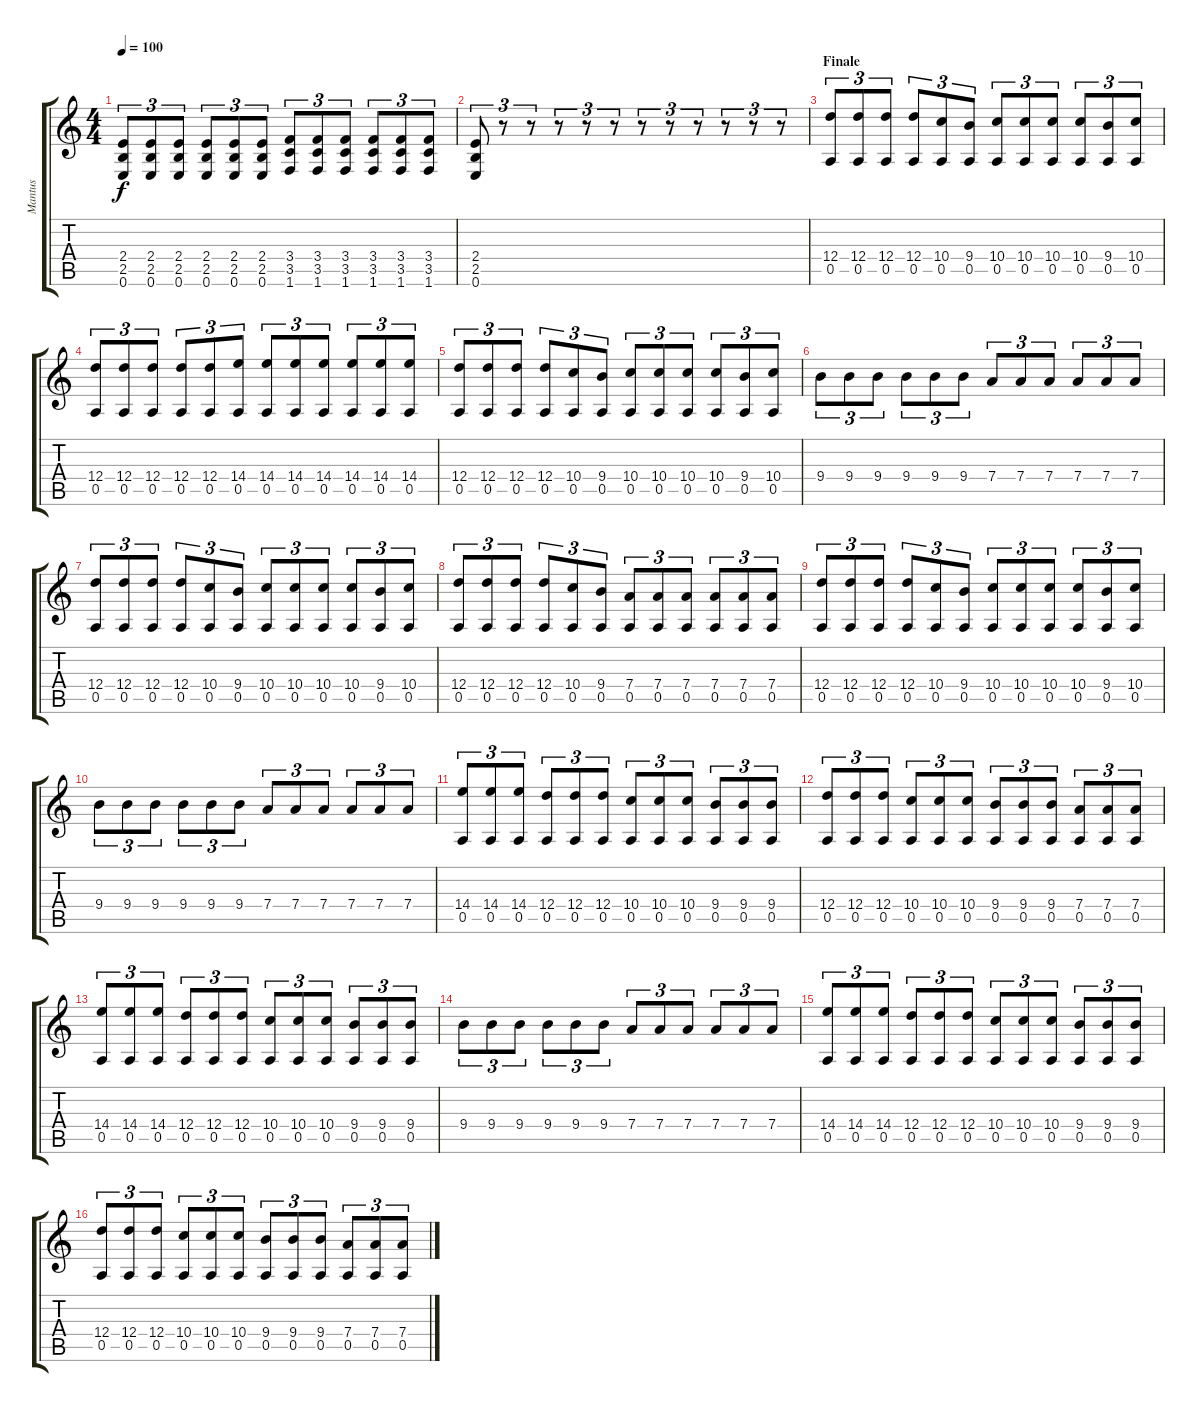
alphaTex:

\track ("Mantus" "Mantus") {instrument distortionguitar}
\staff {score tabs}
\tuning (E4 B3 G3 D3 A2 E2) {hide}
\ts (4 4)
\tempo 100
\clef g2
\ks c
(2.4 2.5 0.6).8{tu (3 2) dy f} (2.4 2.5 0.6).8{tu (3 2)} (2.4 2.5 0.6).8{tu (3 2)} (2.4 2.5 0.6).8{tu (3 2)} (2.4 2.5 0.6).8{tu (3 2)} (2.4 2.5 0.6).8{tu (3 2)} (3.4 3.5 1.6).8{tu (3 2)} (3.4 3.5 1.6).8{tu (3 2)} (3.4 3.5 1.6).8{tu (3 2)} (3.4 3.5 1.6).8{tu (3 2)} (3.4 3.5 1.6).8{tu (3 2)} (3.4 3.5 1.6).8{tu (3 2)} |
(2.4 2.5 0.6).8{tu (3 2)} r.8{tu (3 2)} r.8{tu (3 2)} r.8{tu (3 2)} r.8{tu (3 2)} r.8{tu (3 2)} r.8{tu (3 2)} r.8{tu (3 2)} r.8{tu (3 2)} r.8{tu (3 2)} r.8{tu (3 2)} r.8{tu (3 2)} |
\section ("" "Finale")
(12.4 0.5).8{tu (3 2)} (12.4 0.5).8{tu (3 2)} (12.4 0.5).8{tu (3 2)} (12.4 0.5).8{tu (3 2)} (10.4 0.5).8{tu (3 2)} (9.4 0.5).8{tu (3 2)} (10.4 0.5).8{tu (3 2)} (10.4 0.5).8{tu (3 2)} (10.4 0.5).8{tu (3 2)} (10.4 0.5).8{tu (3 2)} (9.4 0.5).8{tu (3 2)} (10.4 0.5).8{tu (3 2)} |
(12.4 0.5).8{tu (3 2)} (12.4 0.5).8{tu (3 2)} (12.4 0.5).8{tu (3 2)} (12.4 0.5).8{tu (3 2)} (12.4 0.5).8{tu (3 2)} (14.4 0.5).8{tu (3 2)} (14.4 0.5).8{tu (3 2)} (14.4 0.5).8{tu (3 2)} (14.4 0.5).8{tu (3 2)} (14.4 0.5).8{tu (3 2)} (14.4 0.5).8{tu (3 2)} (14.4 0.5).8{tu (3 2)} |
(12.4 0.5).8{tu (3 2)} (12.4 0.5).8{tu (3 2)} (12.4 0.5).8{tu (3 2)} (12.4 0.5).8{tu (3 2)} (10.4 0.5).8{tu (3 2)} (9.4 0.5).8{tu (3 2)} (10.4 0.5).8{tu (3 2)} (10.4 0.5).8{tu (3 2)} (10.4 0.5).8{tu (3 2)} (10.4 0.5).8{tu (3 2)} (9.4 0.5).8{tu (3 2)} (10.4 0.5).8{tu (3 2)} |
9.4.8{tu (3 2)} 9.4.8{tu (3 2)} 9.4.8{tu (3 2)} 9.4.8{tu (3 2)} 9.4.8{tu (3 2)} 9.4.8{tu (3 2)} 7.4.8{tu (3 2)} 7.4.8{tu (3 2)} 7.4.8{tu (3 2)} 7.4.8{tu (3 2)} 7.4.8{tu (3 2)} 7.4.8{tu (3 2)} |
(12.4 0.5).8{tu (3 2)} (12.4 0.5).8{tu (3 2)} (12.4 0.5).8{tu (3 2)} (12.4 0.5).8{tu (3 2)} (10.4 0.5).8{tu (3 2)} (9.4 0.5).8{tu (3 2)} (10.4 0.5).8{tu (3 2)} (10.4 0.5).8{tu (3 2)} (10.4 0.5).8{tu (3 2)} (10.4 0.5).8{tu (3 2)} (9.4 0.5).8{tu (3 2)} (10.4 0.5).8{tu (3 2)} |
(12.4 0.5).8{tu (3 2)} (12.4 0.5).8{tu (3 2)} (12.4 0.5).8{tu (3 2)} (12.4 0.5).8{tu (3 2)} (10.4 0.5).8{tu (3 2)} (9.4 0.5).8{tu (3 2)} (7.4 0.5).8{tu (3 2)} (7.4 0.5).8{tu (3 2)} (7.4 0.5).8{tu (3 2)} (7.4 0.5).8{tu (3 2)} (7.4 0.5).8{tu (3 2)} (7.4 0.5).8{tu (3 2)} |
(12.4 0.5).8{tu (3 2)} (12.4 0.5).8{tu (3 2)} (12.4 0.5).8{tu (3 2)} (12.4 0.5).8{tu (3 2)} (10.4 0.5).8{tu (3 2)} (9.4 0.5).8{tu (3 2)} (10.4 0.5).8{tu (3 2)} (10.4 0.5).8{tu (3 2)} (10.4 0.5).8{tu (3 2)} (10.4 0.5).8{tu (3 2)} (9.4 0.5).8{tu (3 2)} (10.4 0.5).8{tu (3 2)} |
9.4.8{tu (3 2)} 9.4.8{tu (3 2)} 9.4.8{tu (3 2)} 9.4.8{tu (3 2)} 9.4.8{tu (3 2)} 9.4.8{tu (3 2)} 7.4.8{tu (3 2)} 7.4.8{tu (3 2)} 7.4.8{tu (3 2)} 7.4.8{tu (3 2)} 7.4.8{tu (3 2)} 7.4.8{tu (3 2)} |
(14.4 0.5).8{tu (3 2)} (14.4 0.5).8{tu (3 2)} (14.4 0.5).8{tu (3 2)} (12.4 0.5).8{tu (3 2)} (12.4 0.5).8{tu (3 2)} (12.4 0.5).8{tu (3 2)} (10.4 0.5).8{tu (3 2)} (10.4 0.5).8{tu (3 2)} (10.4 0.5).8{tu (3 2)} (9.4 0.5).8{tu (3 2)} (9.4 0.5).8{tu (3 2)} (9.4 0.5).8{tu (3 2)} |
(12.4 0.5).8{tu (3 2)} (12.4 0.5).8{tu (3 2)} (12.4 0.5).8{tu (3 2)} (10.4 0.5).8{tu (3 2)} (10.4 0.5).8{tu (3 2)} (10.4 0.5).8{tu (3 2)} (9.4 0.5).8{tu (3 2)} (9.4 0.5).8{tu (3 2)} (9.4 0.5).8{tu (3 2)} (7.4 0.5).8{tu (3 2)} (7.4 0.5).8{tu (3 2)} (7.4 0.5).8{tu (3 2)} |
(14.4 0.5).8{tu (3 2)} (14.4 0.5).8{tu (3 2)} (14.4 0.5).8{tu (3 2)} (12.4 0.5).8{tu (3 2)} (12.4 0.5).8{tu (3 2)} (12.4 0.5).8{tu (3 2)} (10.4 0.5).8{tu (3 2)} (10.4 0.5).8{tu (3 2)} (10.4 0.5).8{tu (3 2)} (9.4 0.5).8{tu (3 2)} (9.4 0.5).8{tu (3 2)} (9.4 0.5).8{tu (3 2)} |
9.4.8{tu (3 2)} 9.4.8{tu (3 2)} 9.4.8{tu (3 2)} 9.4.8{tu (3 2)} 9.4.8{tu (3 2)} 9.4.8{tu (3 2)} 7.4.8{tu (3 2)} 7.4.8{tu (3 2)} 7.4.8{tu (3 2)} 7.4.8{tu (3 2)} 7.4.8{tu (3 2)} 7.4.8{tu (3 2)} |
(14.4 0.5).8{tu (3 2)} (14.4 0.5).8{tu (3 2)} (14.4 0.5).8{tu (3 2)} (12.4 0.5).8{tu (3 2)} (12.4 0.5).8{tu (3 2)} (12.4 0.5).8{tu (3 2)} (10.4 0.5).8{tu (3 2)} (10.4 0.5).8{tu (3 2)} (10.4 0.5).8{tu (3 2)} (9.4 0.5).8{tu (3 2)} (9.4 0.5).8{tu (3 2)} (9.4 0.5).8{tu (3 2)} |
(12.4 0.5).8{tu (3 2)} (12.4 0.5).8{tu (3 2)} (12.4 0.5).8{tu (3 2)} (10.4 0.5).8{tu (3 2)} (10.4 0.5).8{tu (3 2)} (10.4 0.5).8{tu (3 2)} (9.4 0.5).8{tu (3 2)} (9.4 0.5).8{tu (3 2)} (9.4 0.5).8{tu (3 2)} (7.4 0.5).8{tu (3 2)} (7.4 0.5).8{tu (3 2)} (7.4 0.5).8{tu (3 2)}
